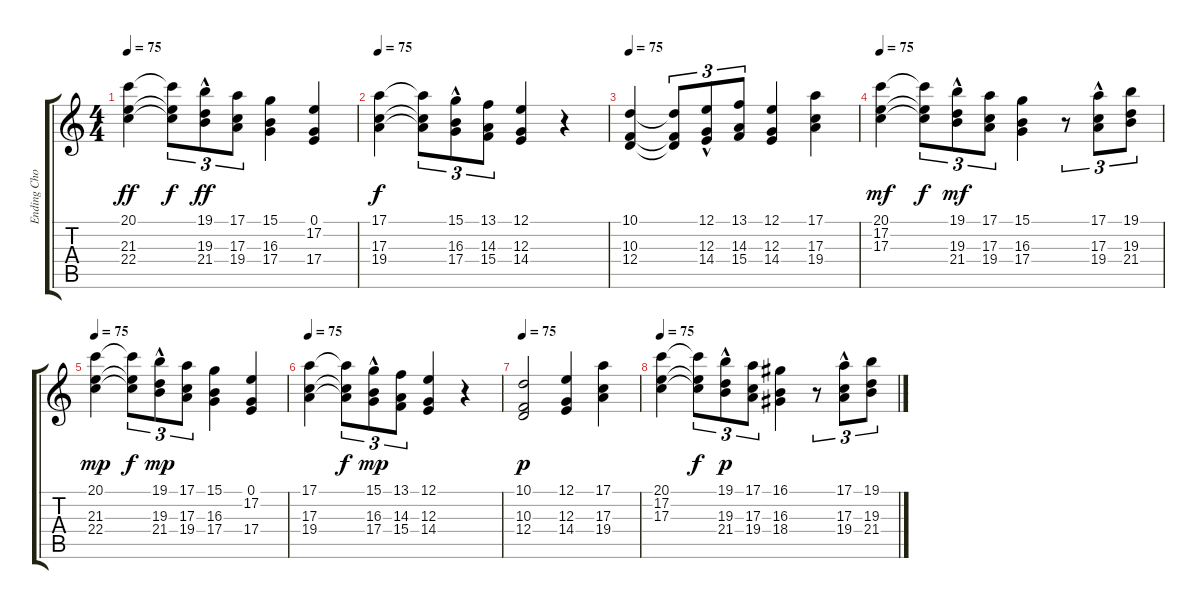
\track ("Ending Chorus" "Ending Cho") {instrument voiceoohs}
\staff {score tabs}
\tuning (E4 B3 G3 D3 A2 E2) {hide}
\ts (4 4)
\tempo 75
\clef g2
\ks c
(20.1 21.3 22.4).4{dy ff instrument choiraahs} (20.1{t} 21.3{t} 22.4{t}).8{tu (3 2) dy f} (19.1{hac} 19.3{hac} 21.4{hac}).8{tu (3 2) dy ff} (17.1 17.3 19.4).8{tu (3 2)} (15.1 16.3 17.4).4{instrument choiraahs} (0.1 17.2 17.4).4 |
\tempo 75
(17.1 17.3 19.4).4{dy f instrument choiraahs} (17.1{t} 17.3{t} 19.4{t}).8{tu (3 2)} (15.1{hac} 16.3{hac} 17.4{hac}).8{tu (3 2)} (13.1 14.3 15.4).8{tu (3 2)} (12.1 12.3 14.4).4{instrument choiraahs} r.4 |
\tempo 75
(10.1 10.3 12.4).4{instrument choiraahs} (10.1{t} 10.3{t} 12.4{t}).8{tu (3 2)} (12.1{hac} 12.3{hac} 14.4{hac}).8{tu (3 2)} (13.1 14.3 15.4).8{tu (3 2)} (12.1 12.3 14.4).4{instrument choiraahs} (17.1 17.3 19.4).4 |
\tempo 75
(20.1 17.2 17.3).4{dy mf instrument choiraahs} (20.1{t} 17.2{t} 17.3{t}).8{tu (3 2) dy f} (19.1{hac} 19.3{hac} 21.4{hac}).8{tu (3 2) dy mf} (17.1 17.3 19.4).8{tu (3 2)} (15.1 16.3 17.4).4{instrument choiraahs} r.8{tu (3 2)} (17.1{hac} 17.3{hac} 19.4{hac}).8{tu (3 2)} (19.1 19.3 21.4).8{tu (3 2)} |
\tempo 75
(20.1 21.3 22.4).4{dy mp instrument choiraahs} (20.1{t} 21.3{t} 22.4{t}).8{tu (3 2) dy f} (19.1{hac} 19.3{hac} 21.4{hac}).8{tu (3 2) dy mp} (17.1 17.3 19.4).8{tu (3 2)} (15.1 16.3 17.4).4{instrument choiraahs} (0.1 17.2 17.4).4 |
\tempo 75
(17.1 17.3 19.4).4{instrument choiraahs} (17.1{t} 17.3{t} 19.4{t}).8{tu (3 2) dy f} (15.1{hac} 16.3{hac} 17.4{hac}).8{tu (3 2) dy mp} (13.1 14.3 15.4).8{tu (3 2)} (12.1 12.3 14.4).4{instrument choiraahs} r.4 |
\tempo 75
(10.1 10.3 12.4).2{dy p instrument choiraahs} (12.1 12.3 14.4).4 (17.1 17.3 19.4).4{instrument choiraahs} |
\tempo 75
(20.1 17.2 17.3).4{instrument choiraahs} (20.1{t} 17.2{t} 17.3{t}).8{tu (3 2) dy f} (19.1{hac} 19.3{hac} 21.4{hac}).8{tu (3 2) dy p} (17.1 17.3 19.4).8{tu (3 2)} (16.1 16.3 18.4).4{instrument choiraahs} r.8{tu (3 2)} (17.1{hac} 17.3{hac} 19.4{hac}).8{tu (3 2)} (19.1 19.3 21.4).8{tu (3 2)}
